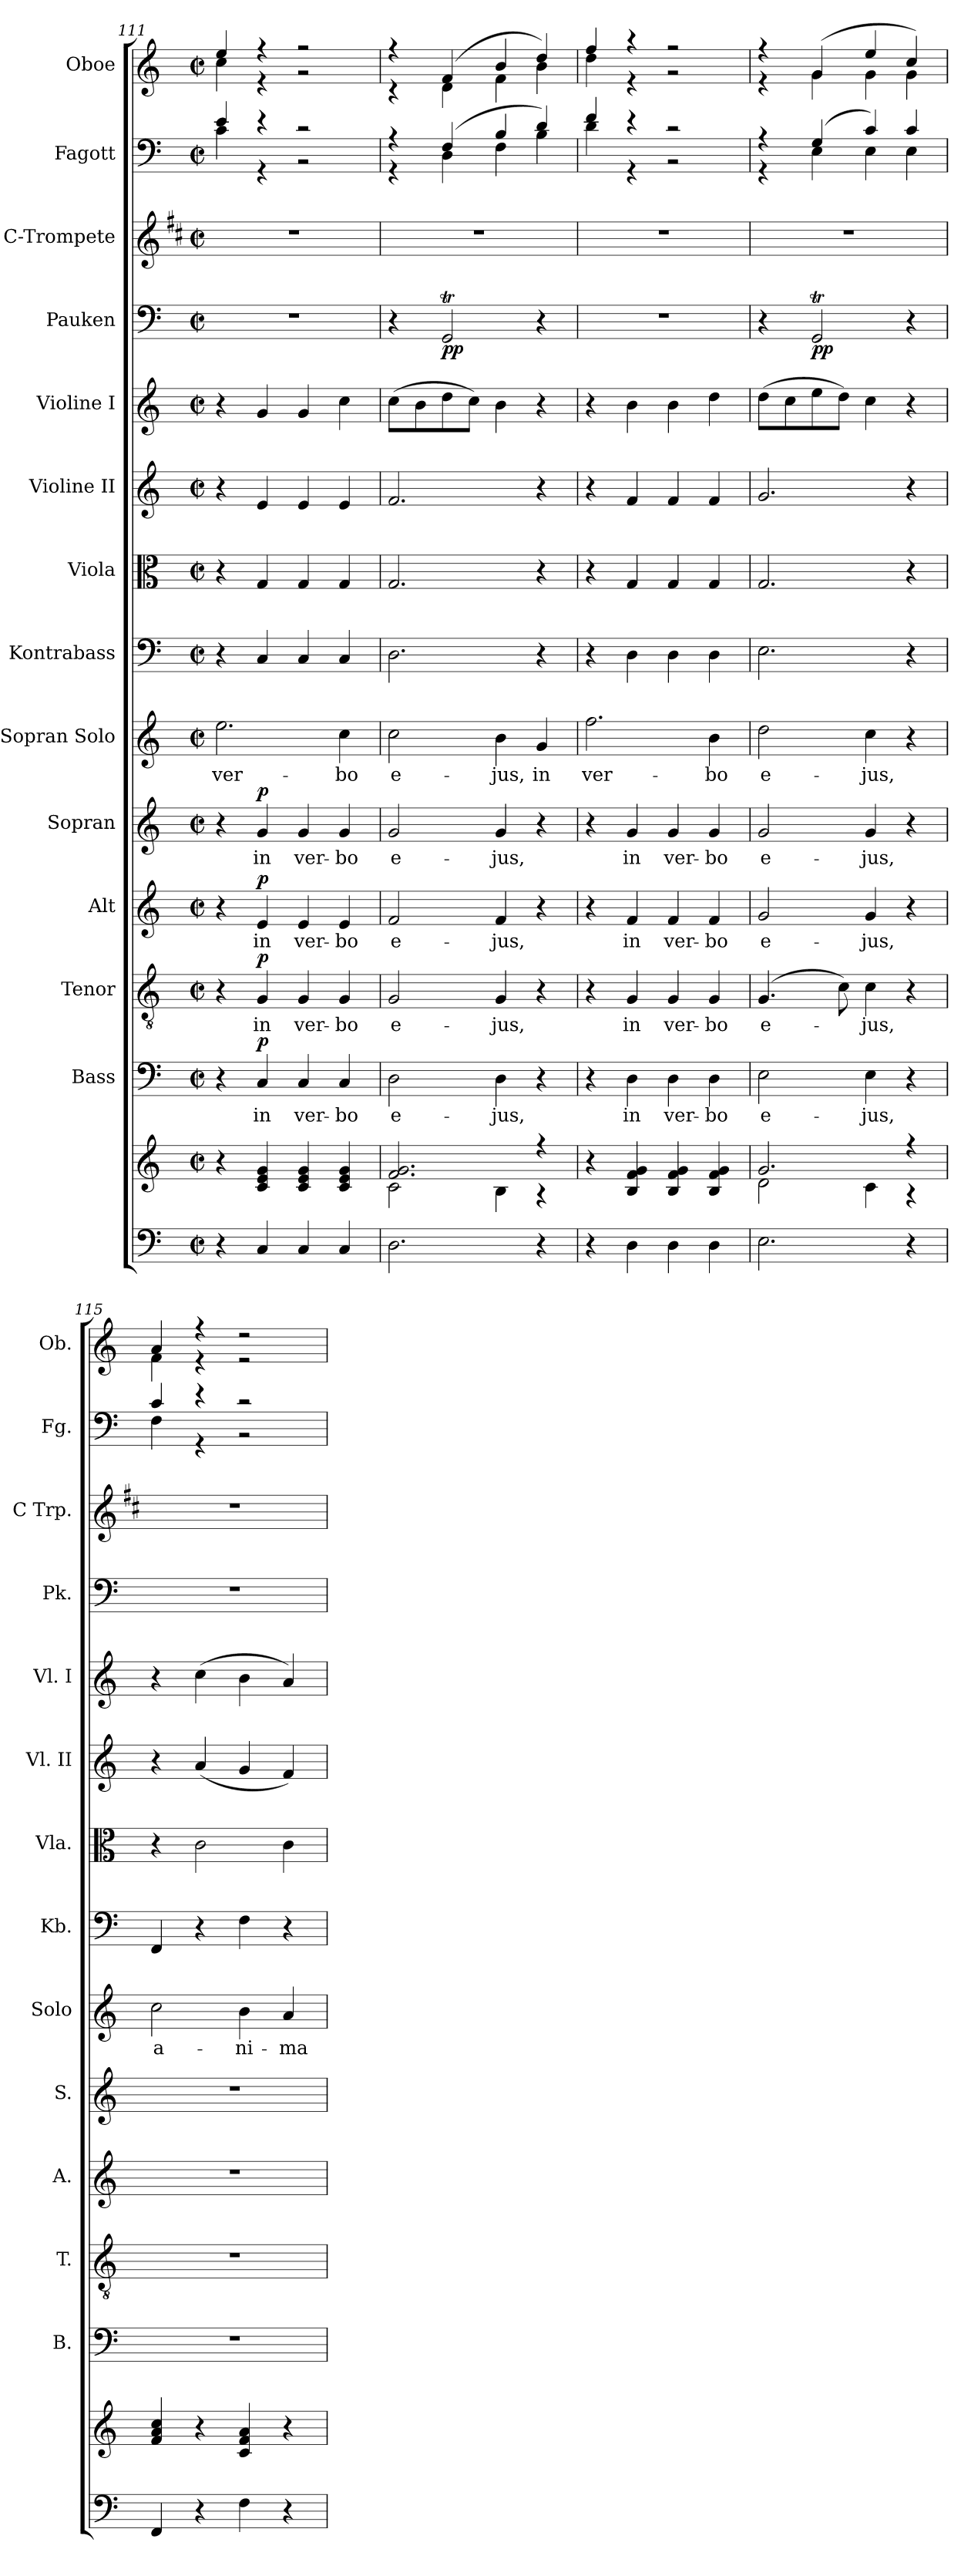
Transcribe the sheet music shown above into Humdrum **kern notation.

**kern	**kern	**kern	**text	**dynam	**kern	**text	**dynam	**kern	**text	**dynam	**kern	**text	**dynam	**kern	**text	**kern	**kern	**kern	**kern	**kern	**dynam	**kern	**kern	**kern
*part14	*part14	*part13	*part13	*part13	*part12	*part12	*part12	*part11	*part11	*part11	*part10	*part10	*part10	*part9	*part9	*part8	*part7	*part6	*part5	*part4	*part4	*part3	*part2	*part1
*staff15	*staff14	*staff13	*staff13	*staff13	*staff12	*staff12	*staff12	*staff11	*staff11	*staff11	*staff10	*staff10	*staff10	*staff9	*staff9	*staff8	*staff7	*staff6	*staff5	*staff4	*staff4	*staff3	*staff2	*staff1
*	*	*I"Bass	*	*	*I"Tenor	*	*	*I"Alt	*	*	*I"Sopran	*	*	*I"Sopran Solo	*	*I"Kontrabass	*I"Viola	*I"Violine II	*I"Violine I	*I"Pauken	*	*I"C-Trompete	*I"Fagott	*I"Oboe
*	*	*I'B.	*	*	*I'T.	*	*	*I'A.	*	*	*I'S.	*	*	*I'Solo	*	*I'Kb.	*I'Vla.	*I'Vl. II	*I'Vl. I	*I'Pk.	*	*I'C Trp.	*I'Fg.	*I'Ob.
!!LO:PB:g=z
*clefF4	*clefG2	*clefF4	*	*	*clefGv2	*	*	*clefG2	*	*	*clefG2	*	*	*clefG2	*	*clefF4	*clefC3	*clefG2	*clefG2	*clefF4	*	*clefG2	*clefF4	*clefG2
*	*	*	*	*	*	*	*	*	*	*	*	*	*	*	*	*ITrd7c12	*	*	*	*	*	*ITrd1c2	*	*
*k[]	*k[]	*k[]	*	*	*k[]	*	*	*k[]	*	*	*k[]	*	*	*k[]	*	*k[]	*k[]	*k[]	*k[]	*k[]	*	*k[]	*k[]	*k[]
*C:	*C:	*C:	*	*	*C:	*	*	*C:	*	*	*C:	*	*	*C:	*	*C:	*C:	*C:	*C:	*C:	*	*C:	*C:	*C:
*M2/2	*M2/2	*M2/2	*	*	*M2/2	*	*	*M2/2	*	*	*M2/2	*	*	*M2/2	*	*M2/2	*M2/2	*M2/2	*M2/2	*M2/2	*	*M2/2	*M2/2	*M2/2
*met(c|)	*met(c|)	*met(c|)	*	*	*met(c|)	*	*	*met(c|)	*	*	*met(c|)	*	*	*met(c|)	*	*met(c|)	*met(c|)	*met(c|)	*met(c|)	*met(c|)	*	*met(c|)	*met(c|)	*met(c|)
=111	=111	=111	=111	=111	=111	=111	=111	=111	=111	=111	=111	=111	=111	=111	=111	=111	=111	=111	=111	=111	=111	=111	=111	=111
!	!	!	!	!	!	!	!	!	!	!	!	!	!	!	!LO:LY:b	!	!	!	!	!	!	!	!	!
*	*	*	*	*	*	*	*	*	*	*	*	*	*	*	*	*	*	*	*	*	*	*	*^	*^
4r	4r	4r	.	.	4r	.	.	4r	.	.	4r	.	.	2.ee\	ver-	4r	4r	4r	4r	1r	.	1r	4e/	4c\	4ee/	4cc\
!	!	!	!LO:LY:b	!LO:DY:a	!	!LO:LY:b	!LO:DY:a	!	!LO:LY:b	!LO:DY:a	!	!LO:LY:b	!LO:DY:a	!	!	!	!	!	!	!	!	!	!	!	!	!
4C/	4c/ 4e/ 4g/	4C/	in	p	4G/	in	p	4e/	in	p	4g/	in	p	.	.	4CC/	4G/	4e/	4g/	.	.	.	4r	4r	4r	4r
!	!	!	!LO:LY:b	!	!	!LO:LY:b	!	!	!LO:LY:b	!	!	!LO:LY:b	!	!	!	!	!	!	!	!	!	!	!	!	!	!
4C/	4c/ 4e/ 4g/	4C/	ver-	.	4G/	ver-	.	4e/	ver-	.	4g/	ver-	.	.	.	4CC/	4G/	4e/	4g/	.	.	.	2r	2r	2r	2r
!	!	!	!LO:LY:b	!	!	!LO:LY:b	!	!	!LO:LY:b	!	!	!LO:LY:b	!	!	!LO:LY:b	!	!	!	!	!	!	!	!	!	!	!
4C/	4c/ 4e/ 4g/	4C/	-bo	.	4G/	-bo	.	4e/	-bo	.	4g/	-bo	.	4cc\	-bo	4CC/	4G/	4e/	4cc\	.	.	.	.	.	.	.
=112	=112	=112	=112	=112	=112	=112	=112	=112	=112	=112	=112	=112	=112	=112	=112	=112	=112	=112	=112	=112	=112	=112	=112	=112	=112	=112
*	*^	*	*	*	*	*	*	*	*	*	*	*	*	*	*	*	*	*	*	*	*	*	*	*	*	*
!	!	!	!	!LO:LY:b	!	!	!LO:LY:b	!	!	!LO:LY:b	!	!	!LO:LY:b	!	!	!LO:LY:b	!	!	!	!	!	!	!	!	!	!	!
2.D\	2.f/ 2.g/	2c\	2D\	e-	.	2G/	e-	.	2f/	e-	.	2g/	e-	.	2cc\	e-	2.DD\	2.G/	2.f/	(>8cc\L	4r	.	1r	4r	4r	4r	4r
.	.	.	.	.	.	.	.	.	.	.	.	.	.	.	.	.	.	.	.	8b\	.	.	.	.	.	.	.
!	!	!	!	!	!	!	!	!	!	!	!	!	!	!	!	!	!	!	!	!	!	!LO:DY:b	!	!	!	!	!
.	.	.	.	.	.	.	.	.	.	.	.	.	.	.	.	.	.	.	.	8dd\	2GGT/	pp	.	(4F/	4D\	(4f/	4d\
.	.	.	.	.	.	.	.	.	.	.	.	.	.	.	.	.	.	.	.	8cc\J)	.	.	.	.	.	.	.
!	!	!	!	!LO:LY:b	!	!	!LO:LY:b	!	!	!LO:LY:b	!	!	!LO:LY:b	!	!	!LO:LY:b	!	!	!	!	!	!	!	!	!	!	!
.	.	4B\	4D\	-jus,	.	4G/	-jus,	.	4f/	-jus,	.	4g/	-jus,	.	4b\	-jus,	.	.	.	4b\	.	.	.	4B/	4F\	4b/	4f\
!	!	!	!	!	!	!	!	!	!	!	!	!	!	!	!	!LO:LY:b	!	!	!	!	!	!	!	!	!	!	!
4r	4r	4r	4r	.	.	4r	.	.	4r	.	.	4r	.	.	4g/	in	4r	4r	4r	4r	4r	.	.	4d/)	4B\	4dd/)	4b\
=113	=113	=113	=113	=113	=113	=113	=113	=113	=113	=113	=113	=113	=113	=113	=113	=113	=113	=113	=113	=113	=113	=113	=113	=113	=113	=113	=113
!	!	!	!	!	!	!	!	!	!	!	!	!	!	!	!	!LO:LY:b	!	!	!	!	!	!	!	!	!	!	!
*	*v	*v	*	*	*	*	*	*	*	*	*	*	*	*	*	*	*	*	*	*	*	*	*	*	*	*	*
4r	4r	4r	.	.	4r	.	.	4r	.	.	4r	.	.	2.ff\	ver-	4r	4r	4r	4r	1r	.	1r	4f/	4d\	4ff/	4dd\
!	!	!	!LO:LY:b	!	!	!LO:LY:b	!	!	!LO:LY:b	!	!	!LO:LY:b	!	!	!	!	!	!	!	!	!	!	!	!	!	!
4D\	4B/ 4f/ 4g/	4D\	in	.	4G/	in	.	4f/	in	.	4g/	in	.	.	.	4DD\	4G/	4f/	4b\	.	.	.	4r	4r	4r	4r
!	!	!	!LO:LY:b	!	!	!LO:LY:b	!	!	!LO:LY:b	!	!	!LO:LY:b	!	!	!	!	!	!	!	!	!	!	!	!	!	!
4D\	4B/ 4f/ 4g/	4D\	ver-	.	4G/	ver-	.	4f/	ver-	.	4g/	ver-	.	.	.	4DD\	4G/	4f/	4b\	.	.	.	2r	2r	2r	2r
!	!	!	!LO:LY:b	!	!	!LO:LY:b	!	!	!LO:LY:b	!	!	!LO:LY:b	!	!	!LO:LY:b	!	!	!	!	!	!	!	!	!	!	!
4D\	4B/ 4f/ 4g/	4D\	-bo	.	4G/	-bo	.	4f/	-bo	.	4g/	-bo	.	4b\	-bo	4DD\	4G/	4f/	4dd\	.	.	.	.	.	.	.
=114	=114	=114	=114	=114	=114	=114	=114	=114	=114	=114	=114	=114	=114	=114	=114	=114	=114	=114	=114	=114	=114	=114	=114	=114	=114	=114
*	*^	*	*	*	*	*	*	*	*	*	*	*	*	*	*	*	*	*	*	*	*	*	*	*	*	*
!	!	!	!	!LO:LY:b	!	!	!LO:LY:b	!	!	!LO:LY:b	!	!	!LO:LY:b	!	!	!LO:LY:b	!	!	!	!	!	!	!	!	!	!	!
2.E\	2.g/	2d\	2E\	e-	.	(4.G/	e-	.	2g/	e-	.	2g/	e-	.	2dd\	e-	2.EE\	2.G/	2.g/	(>8dd\L	4r	.	1r	4r	4r	4r	4r
.	.	.	.	.	.	.	.	.	.	.	.	.	.	.	.	.	.	.	.	8cc\	.	.	.	.	.	.	.
!	!	!	!	!	!	!	!	!	!	!	!	!	!	!	!	!	!	!	!	!	!	!LO:DY:b	!	!	!	!	!
.	.	.	.	.	.	.	.	.	.	.	.	.	.	.	.	.	.	.	.	8ee\	2GGT/	pp	.	(4G/	4E\	(4g/	4g\
.	.	.	.	.	.	8c\)	.	.	.	.	.	.	.	.	.	.	.	.	.	8dd\J)	.	.	.	.	.	.	.
!	!	!	!	!LO:LY:b	!	!	!LO:LY:b	!	!	!LO:LY:b	!	!	!LO:LY:b	!	!	!LO:LY:b	!	!	!	!	!	!	!	!	!	!	!
.	.	4c\	4E\	-jus,	.	4c\	-jus,	.	4g/	-jus,	.	4g/	-jus,	.	4cc\	-jus,	.	.	.	4cc\	.	.	.	4c/)	4E\	4ee/	4g\
4r	4r	4r	4r	.	.	4r	.	.	4r	.	.	4r	.	.	4r	.	4r	4r	4r	4r	4r	.	.	4c/	4E\	4cc/)	4g\
=115	=115	=115	=115	=115	=115	=115	=115	=115	=115	=115	=115	=115	=115	=115	=115	=115	=115	=115	=115	=115	=115	=115	=115	=115	=115	=115	=115
!	!	!	!	!	!	!	!	!	!	!	!	!	!	!	!	!LO:LY:b	!	!	!	!	!	!	!	!	!	!	!
*	*v	*v	*	*	*	*	*	*	*	*	*	*	*	*	*	*	*	*	*	*	*	*	*	*	*	*	*
4FF/	4f/ 4a/ 4cc/	1r	.	.	1r	.	.	1r	.	.	1r	.	.	2cc\	a-	4FFF/	4r	4r	4r	1r	.	1r	4c/	4F\	4a/	4f\
4r	4r	.	.	.	.	.	.	.	.	.	.	.	.	.	.	4r	2c\	(<4a/	(>4cc\	.	.	.	4r	4r	4r	4r
!	!	!	!	!	!	!	!	!	!	!	!	!	!	!	!LO:LY:b	!	!	!	!	!	!	!	!	!	!	!
4F\	4c/ 4f/ 4a/	.	.	.	.	.	.	.	.	.	.	.	.	4b\	-ni-	4FF\	.	4g/	4b\	.	.	.	2r	2r	2r	2r
!	!	!	!	!	!	!	!	!	!	!	!	!	!	!	!LO:LY:b	!	!	!	!	!	!	!	!	!	!	!
4r	4r	.	.	.	.	.	.	.	.	.	.	.	.	4a/	-ma	4r	4c\	4f/)	4a/)	.	.	.	.	.	.	.
*	*	*	*	*	*	*	*	*	*	*	*	*	*	*	*	*	*	*	*	*	*	*	*v	*v	*	*
*	*	*	*	*	*	*	*	*	*	*	*	*	*	*	*	*	*	*	*	*	*	*	*	*v	*v
=	=	=	=	=	=	=	=	=	=	=	=	=	=	=	=	=	=	=	=	=	=	=	=	=
*-	*-	*-	*-	*-	*-	*-	*-	*-	*-	*-	*-	*-	*-	*-	*-	*-	*-	*-	*-	*-	*-	*-	*-	*-
